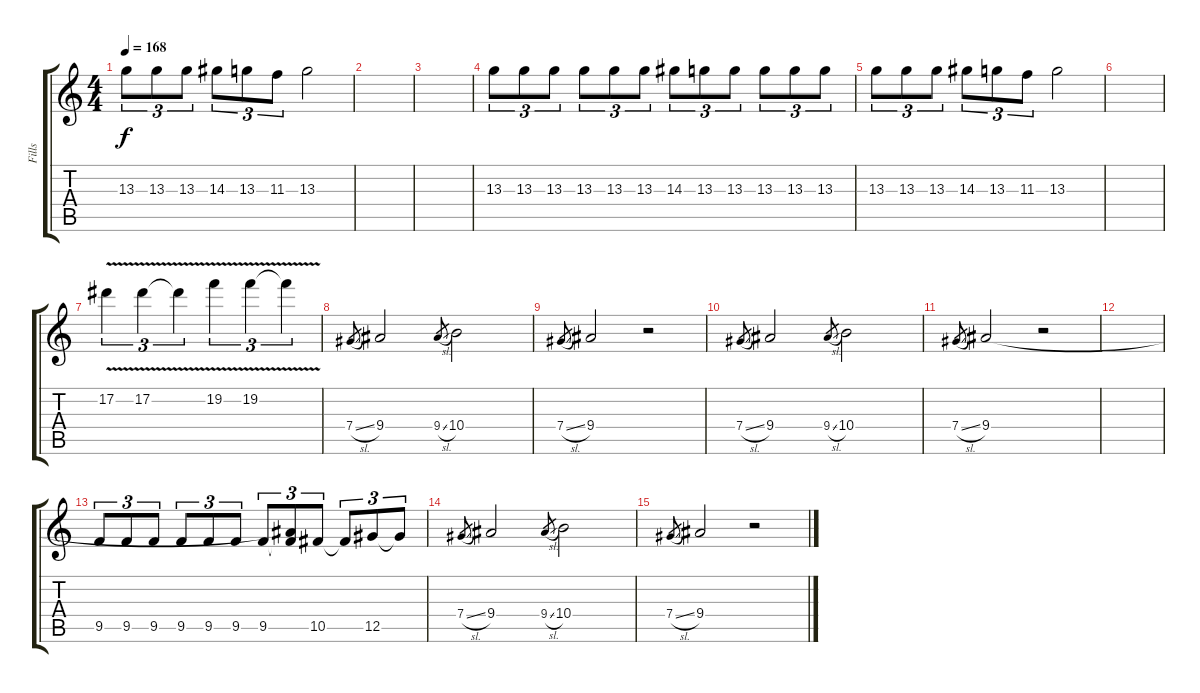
\track ("Fills" "Fills") {instrument overdrivenguitar}
\staff {score tabs}
\tuning (Eb4 Bb3 Gb3 Db3 Ab2 Eb2) {hide}
\ts (4 4)
\tempo 168
\clef g2
\ks c
13.3.8{tu (3 2) dy f} 13.3.8{tu (3 2)} 13.3.8{tu (3 2)} 14.3.8{tu (3 2)} 13.3.8{tu (3 2)} 11.3.8{tu (3 2)} 13.3.2 |
|
|
13.3.8{tu (3 2)} 13.3.8{tu (3 2)} 13.3.8{tu (3 2)} 13.3.8{tu (3 2)} 13.3.8{tu (3 2)} 13.3.8{tu (3 2)} 14.3.8{tu (3 2)} 13.3.8{tu (3 2)} 13.3.8{tu (3 2)} 13.3.8{tu (3 2)} 13.3.8{tu (3 2)} 13.3.8{tu (3 2)} |
13.3.8{tu (3 2)} 13.3.8{tu (3 2)} 13.3.8{tu (3 2)} 14.3.8{tu (3 2)} 13.3.8{tu (3 2)} 11.3.8{tu (3 2)} 13.3.2 |
|
17.2{v}.4{tu (3 2)} 17.2{v}.4{tu (3 2)} 17.2{t}.4{tu (3 2)} 19.2{v}.4{tu (3 2)} 19.2{v}.4{tu (3 2)} 19.2{t}.4{tu (3 2)} |
7.4{sl}.8{gr} 9.4.2 9.4{sl}.8{gr} 10.4.2 |
7.4{sl}.8{gr} 9.4.2 r.2 |
7.4{sl}.8{gr} 9.4.2 9.4{sl}.8{gr} 10.4.2 |
7.4{sl}.8{gr} 9.4.2 r.2 |
|
9.5.8{tu (3 2)} 9.5.8{tu (3 2)} 9.5.8{tu (3 2)} 9.5.8{tu (3 2)} 9.5.8{tu (3 2)} 9.5.8{tu (3 2)} 9.5.8{tu (3 2)} (9.4{t} 9.5{t}).8{tu (3 2)} 10.5.8{tu (3 2)} 10.5{t}.8{tu (3 2)} 12.5.8{tu (3 2)} 12.5{t}.8{tu (3 2)} |
7.4{sl}.8{gr} 9.4.2 9.4{sl}.8{gr} 10.4.2 |
7.4{sl}.8{gr} 9.4.2 r.2
